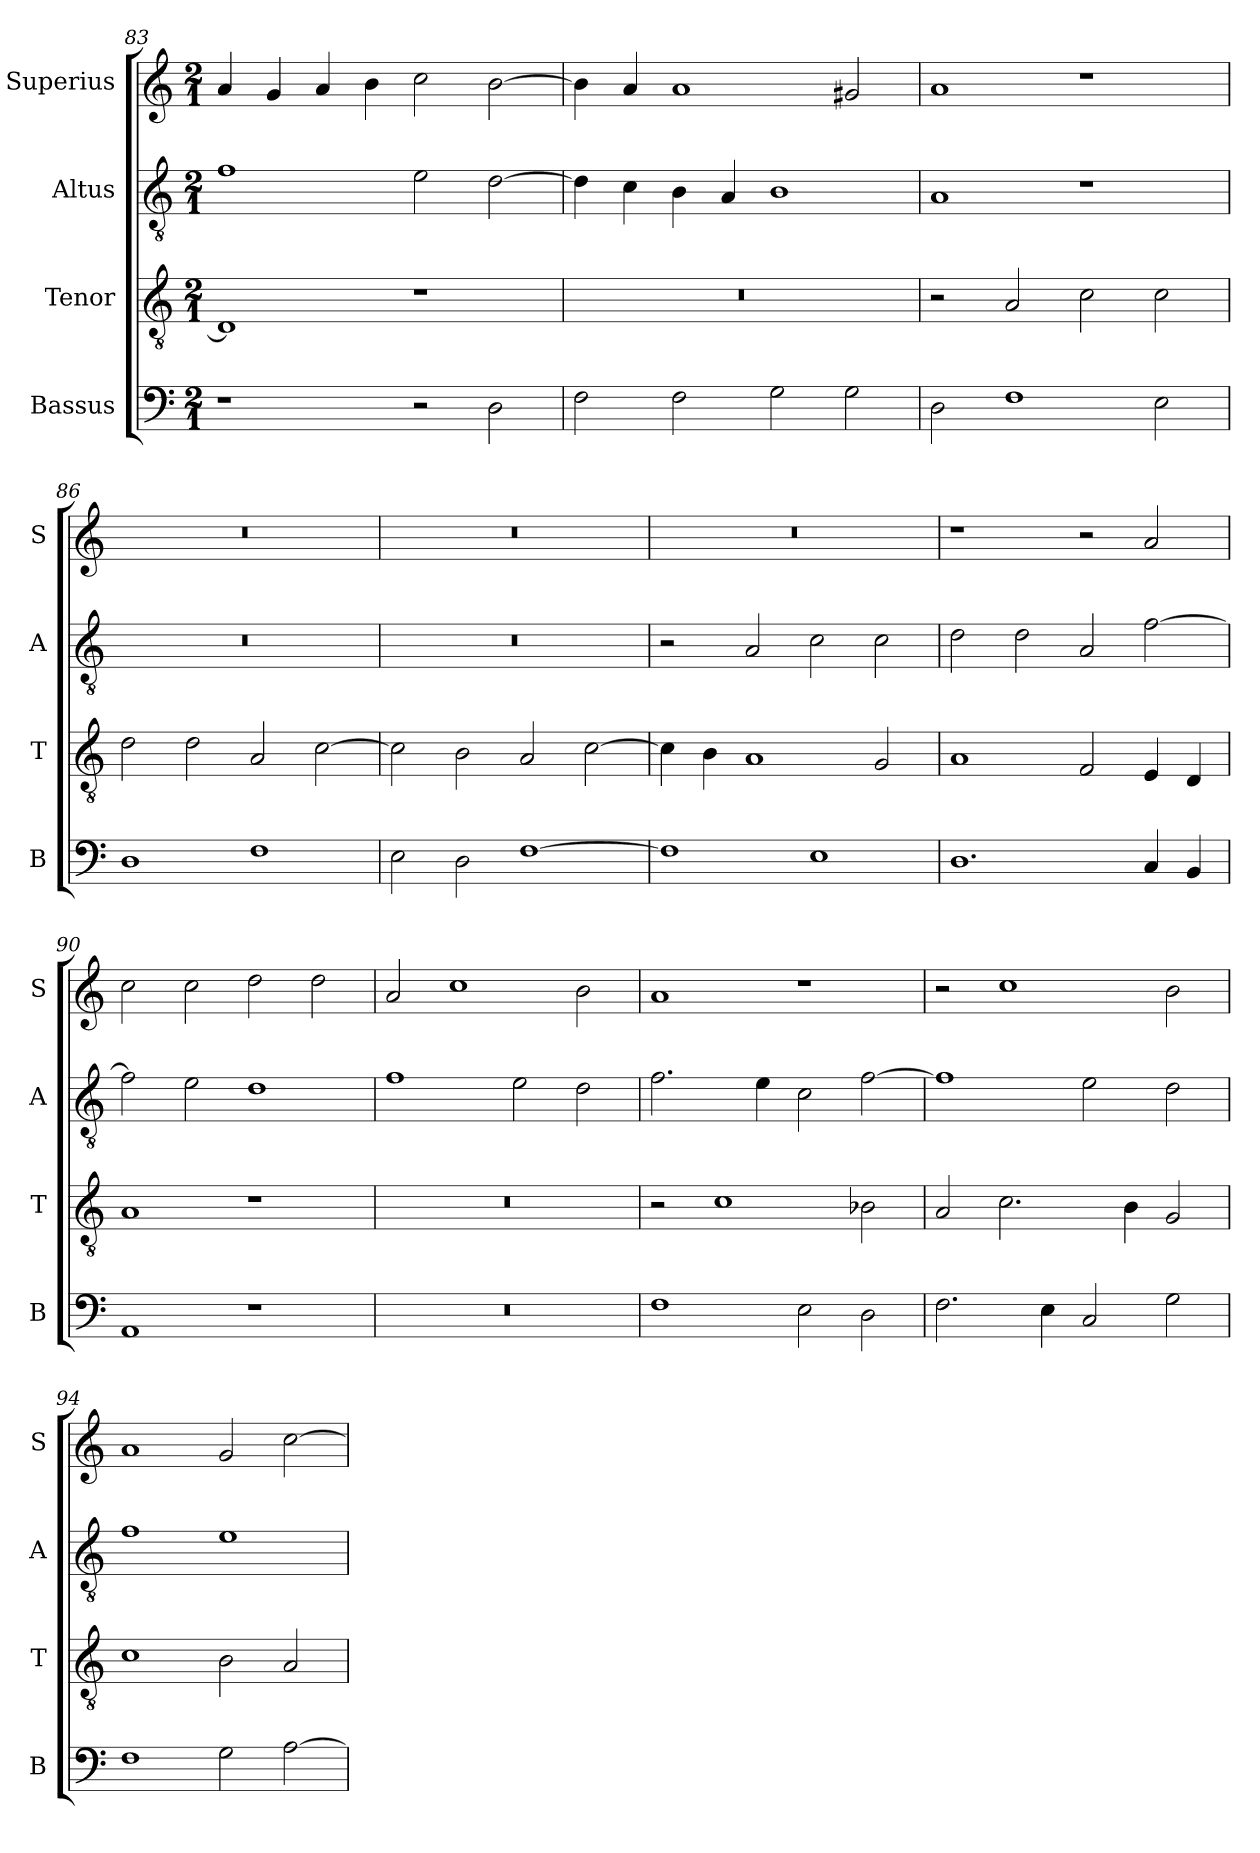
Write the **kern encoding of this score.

**kern	**kern	**kern	**kern
*part4	*part3	*part2	*part1
*staff4	*staff3	*staff2	*staff1
*I"Bassus	*I"Tenor	*I"Altus	*I"Superius
*I'B	*I'T	*I'A	*I'S
*clefF4	*clefGv2	*clefGv2	*clefG2
*k[]	*k[]	*k[]	*k[]
*C:	*C:	*C:	*C:
*M2/1	*M2/1	*M2/1	*M2/1
=83	=83	=83	=83
1r	1D]	1f	4a
.	.	.	4g
.	.	.	4a
.	.	.	4b
2r	1r	2e	2cc
2D	.	[2d	[2b
=84	=84	=84	=84
2F	0r	4d]	4b]
.	.	4c	4a
2F	.	4B	1a
.	.	4A	.
2G	.	1B	.
2G	.	.	2g#X
=85	=85	=85	=85
2D	2r	1A	1a
1F	2A	.	.
.	2c	1r	1r
2E	2c	.	.
=86	=86	=86	=86
1D	2d	0r	0r
.	2d	.	.
1F	2A	.	.
.	[2c	.	.
=87	=87	=87	=87
2E	2c]	0r	0r
2D	2B	.	.
[1F	2A	.	.
.	[2c	.	.
=88	=88	=88	=88
1F]	4c]	2r	0r
.	4B	.	.
.	1A	2A	.
1E	.	2c	.
.	2G	2c	.
=89	=89	=89	=89
1.D	1A	2d	1r
.	.	2d	.
.	2F	2A	2r
4C	4E	[2f	2a
4BB	4D	.	.
=90	=90	=90	=90
1AA	1A	2f]	2cc
.	.	2e	2cc
1r	1r	1d	2dd
.	.	.	2dd
=91	=91	=91	=91
0r	0r	1f	2a
.	.	.	1cc
.	.	2e	.
.	.	2d	2b
=92	=92	=92	=92
1F	2r	2.f	1a
.	1c	.	.
.	.	4e	.
2E	.	2c	1r
2D	2B-X	[2f	.
=93	=93	=93	=93
2.F	2A	1f]	2r
.	2.c	.	1cc
4E	.	.	.
2C	.	2e	.
.	4B	.	.
2G	2G	2d	2b
=94	=94	=94	=94
1F	1c	1f	1a
2G	2B	1e	2g
[2A	2A	.	[2cc
=	=	=	=
*-	*-	*-	*-
